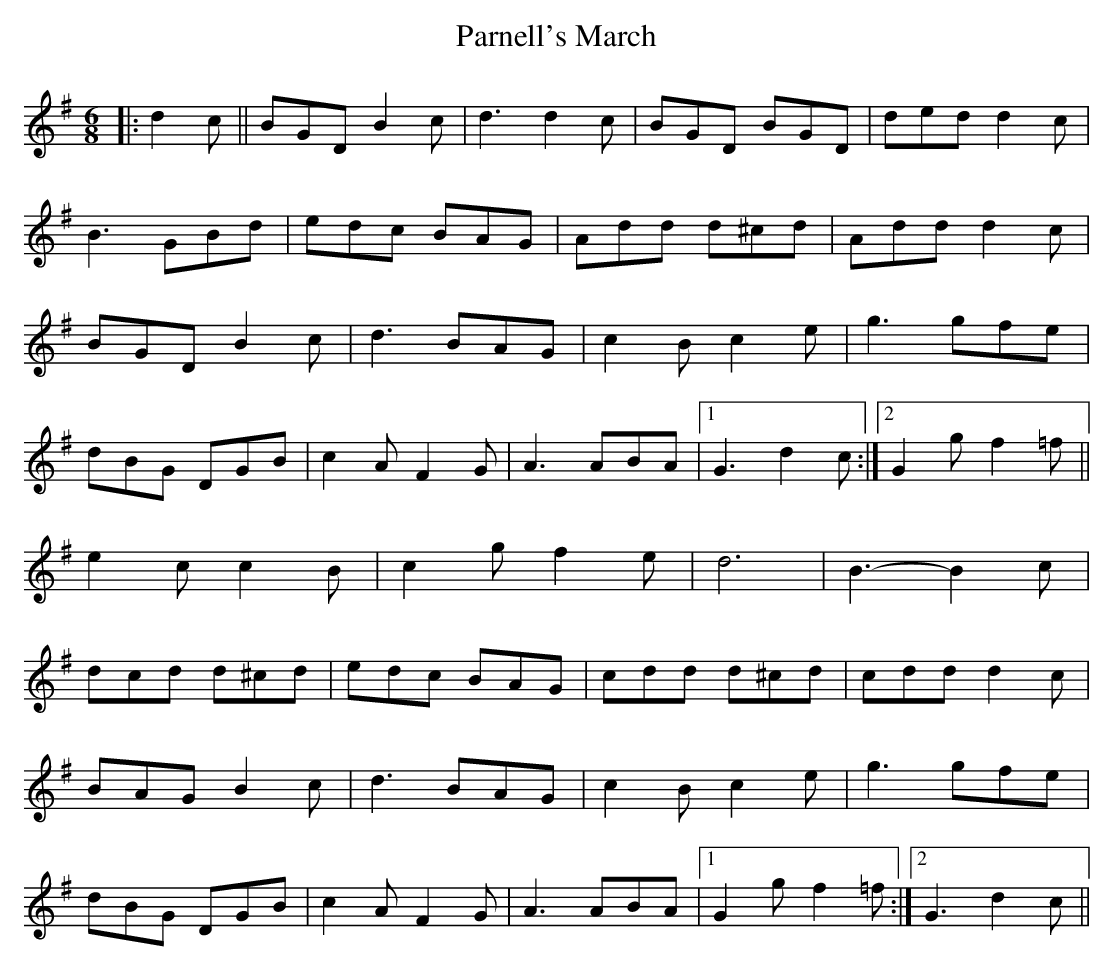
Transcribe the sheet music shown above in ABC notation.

X:1
T: Parnell's March
M: 6/8
L: 1/8
K: Gmaj
|:d2 c||BGD B2 c|d3 d2 c|BGD BGD|ded d2c|
B3 GBd|edc BAG|Add d^cd|Add d2 c|
BGD B2 c|d3 BAG|c2 B c2 e|g3 gfe|
dBG DGB|c2 A F2 G|A3 ABA|1 G3 d2 c:|2 G2 g f2=f||
e2 cc2 B|c2gf2 e|d6|B3- B2 c|
dcd d^cd|edc BAG|cdd d^cd|cdd d2 c|
BAG B2 c|d3 BAG|c2 B c2 e|g3 gfe|
dBG DGB|c2 A F2 G|A3 ABA|1 G2 g f2 =f:|2 G3 d2 c||
